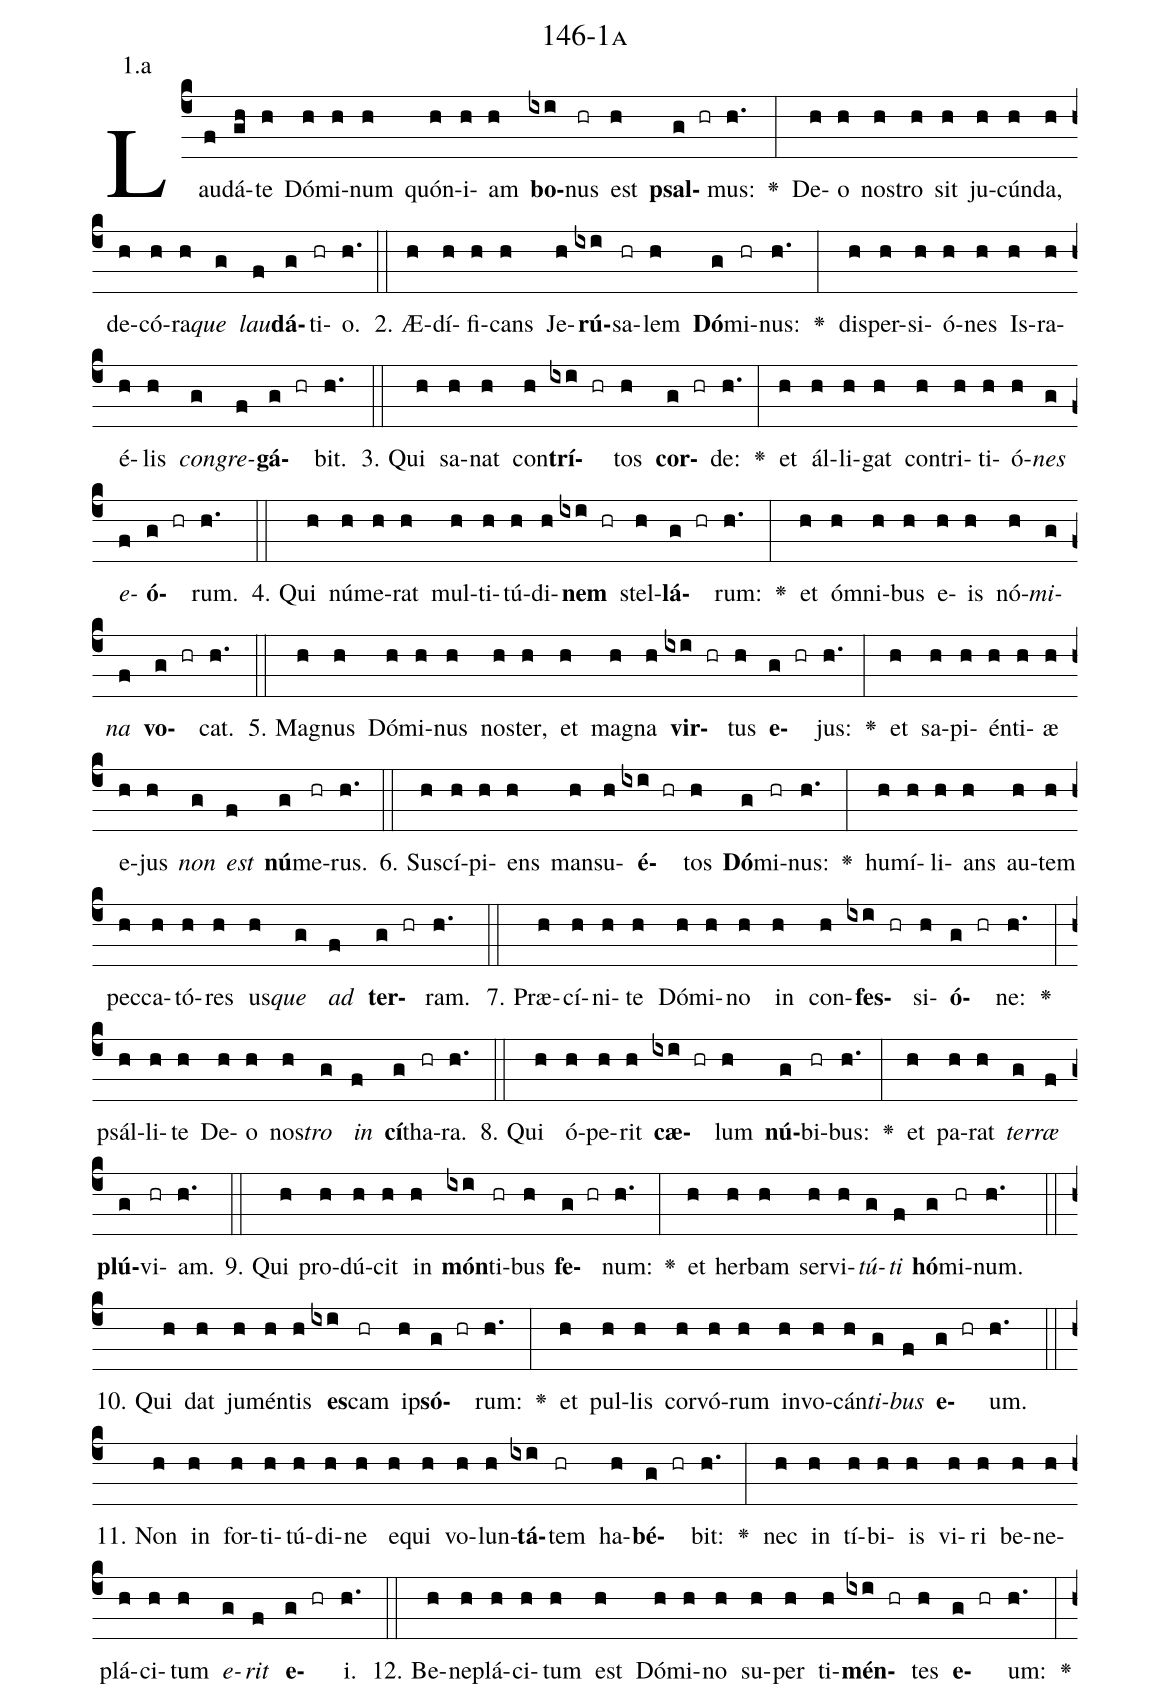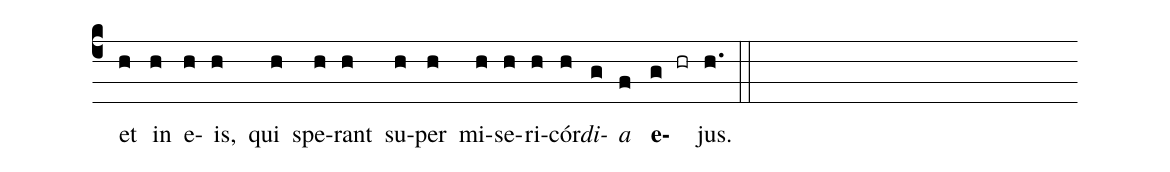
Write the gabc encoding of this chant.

name: 146-1a;
annotation: 1.a;
%%
(c4)Lau(f)dá(gh)te(h) Dó(h)mi(h)num(h) quón(h)i(h)am(h) <b>bo</b>(ixi)nus(hr) est(h) <b>psal</b>(g hr)mus:(h.) <v>\greheightstar</v>(:) De(h)o(h) nos(h)tro(h) sit(h) ju(h)cún(h)da,(h) de(h)có(h)ra(h)<i>que</i>(g) <i>lau</i>(f)<b>dá</b>(g)ti(hr)o.(h.) (::)
2. Æ(h)dí(h)fi(h)cans(h) Je(h)<b>rú</b>(ixi)sa(hr)lem(h) <b>Dó</b>(g)mi(hr)nus:(h.) <v>\greheightstar</v>(:) di(h)sper(h)si(h)ó(h)nes(h) Is(h)ra(h)é(h)lis(h) <i>con</i>(g)<i>gre</i>(f)<b>gá</b>(g hr)bit.(h.) (::)
3. Qui(h) sa(h)nat(h) con(h)<b>trí</b>(ixi hr)tos(h) <b>cor</b>(g hr)de:(h.) <v>\greheightstar</v>(:) et(h) ál(h)li(h)gat(h) con(h)tri(h)ti(h)ó(h)<i>nes</i>(g) <i>e</i>(f)<b>ó</b>(g hr)rum.(h.) (::)
4. Qui(h) nú(h)me(h)rat(h) mul(h)ti(h)tú(h)di(h)<b>nem</b>(ixi hr) stel(h)<b>lá</b>(g hr)rum:(h.) <v>\greheightstar</v>(:) et(h) óm(h)ni(h)bus(h) e(h)is(h) nó(h)<i>mi</i>(g)<i>na</i>(f) <b>vo</b>(g hr)cat.(h.) (::)
5. Ma(h)gnus(h) Dó(h)mi(h)nus(h) nos(h)ter,(h) et(h) ma(h)gna(h) <b>vir</b>(ixi hr)tus(h) <b>e</b>(g hr)jus:(h.) <v>\greheightstar</v>(:) et(h) sa(h)pi(h)én(h)ti(h)æ(h) e(h)jus(h) <i>non</i>(g) <i>est</i>(f) <b>nú</b>(g)me(hr)rus.(h.) (::)
6. Su(h)scí(h)pi(h)ens(h) man(h)su(h)<b>é</b>(ixi hr)tos(h) <b>Dó</b>(g)mi(hr)nus:(h.) <v>\greheightstar</v>(:) hu(h)mí(h)li(h)ans(h) au(h)tem(h) pec(h)ca(h)tó(h)res(h) us(h)<i>que</i>(g) <i>ad</i>(f) <b>ter</b>(g hr)ram.(h.) (::)
7. Præ(h)cí(h)ni(h)te(h) Dó(h)mi(h)no(h) in(h) con(h)<b>fes</b>(ixi hr)si(h)<b>ó</b>(g hr)ne:(h.) <v>\greheightstar</v>(:) psál(h)li(h)te(h) De(h)o(h) nos(h)<i>tro</i>(g) <i>in</i>(f) <b>cí</b>(g)tha(hr)ra.(h.) (::)
8. Qui(h) ó(h)pe(h)rit(h) <b>cæ</b>(ixi hr)lum(h) <b>nú</b>(g)bi(hr)bus:(h.) <v>\greheightstar</v>(:) et(h) pa(h)rat(h) <i>ter</i>(g)<i>ræ</i>(f) <b>plú</b>(g)vi(hr)am.(h.) (::)
9. Qui(h) pro(h)dú(h)cit(h) in(h) <b>món</b>(ixi)ti(hr)bus(h) <b>fe</b>(g hr)num:(h.) <v>\greheightstar</v>(:) et(h) her(h)bam(h) ser(h)vi(h)<i>tú</i>(g)<i>ti</i>(f) <b>hó</b>(g)mi(hr)num.(h.) (::)
10. Qui(h) dat(h) ju(h)mén(h)tis(h) <b>es</b>(ixi)cam(hr) ip(h)<b>só</b>(g hr)rum:(h.) <v>\greheightstar</v>(:) et(h) pul(h)lis(h) cor(h)vó(h)rum(h) in(h)vo(h)cán(h)<i>ti</i>(g)<i>bus</i>(f) <b>e</b>(g hr)um.(h.) (::)
11. Non(h) in(h) for(h)ti(h)tú(h)di(h)ne(h) e(h)qui(h) vo(h)lun(h)<b>tá</b>(ixi)tem(hr) ha(h)<b>bé</b>(g hr)bit:(h.) <v>\greheightstar</v>(:) nec(h) in(h) tí(h)bi(h)is(h) vi(h)ri(h) be(h)ne(h)plá(h)ci(h)tum(h) <i>e</i>(g)<i>rit</i>(f) <b>e</b>(g hr)i.(h.) (::)
12. Be(h)ne(h)plá(h)ci(h)tum(h) est(h) Dó(h)mi(h)no(h) su(h)per(h) ti(h)<b>mén</b>(ixi hr)tes(h) <b>e</b>(g hr)um:(h.) <v>\greheightstar</v>(:) et(h) in(h) e(h)is,(h) qui(h) spe(h)rant(h) su(h)per(h) mi(h)se(h)ri(h)cór(h)<i>di</i>(g)<i>a</i>(f) <b>e</b>(g hr)jus.(h.) (::)
